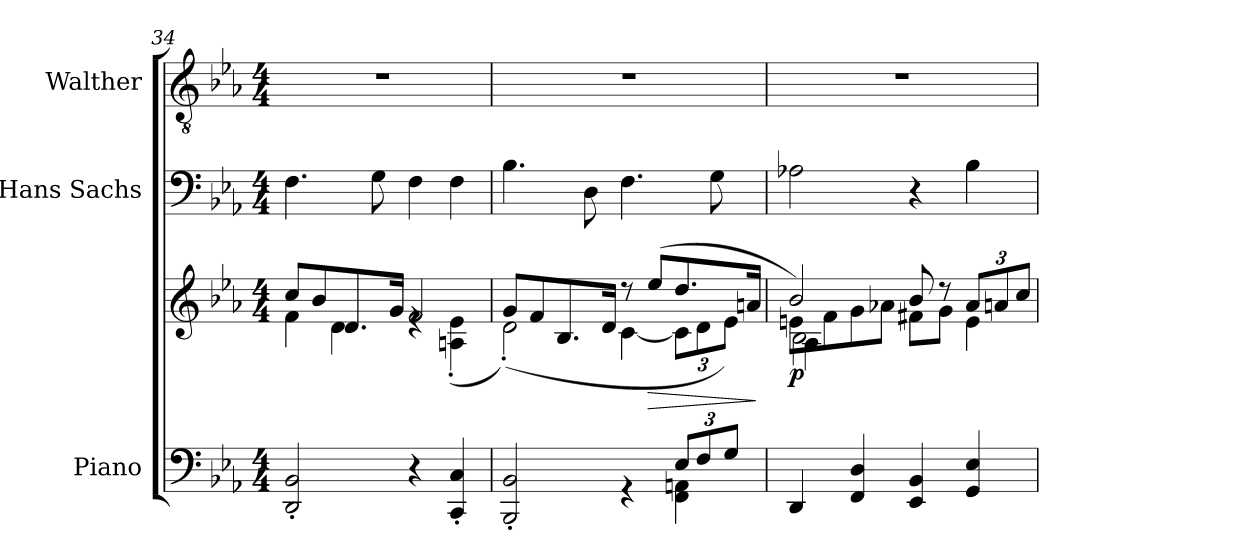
**kern	**kern	**dynam	**kern	**kern
*part3	*part3	*part3	*part2	*part1
*staff4	*staff3	*staff3/4	*staff2	*staff1
*I"Piano	*	*	*I"Hans Sachs	*I"Walther
*I'Pno.	*	*	*I'H. S.	*I'W.
*clefF4	*clefG2	*	*clefF4	*clefGv2
*k[b-e-a-]	*k[b-e-a-]	*	*k[b-e-a-]	*k[b-e-a-]
*M4/4	*M4/4	*	*M4/4	*M4/4
=34	=34	=34	=34	=34
*	*^	*	*	*
2DD/' 2BB-/'	8cc/L	4f\	.	4.F\	1r
.	8b-/	.	.	.	.
.	8.d/	4d\	.	.	.
.	.	.	.	8G\	.
.	16g/Jk	.	.	.	.
4r	2f/	4re	.	4F\	.
4CC/' 4C/'	.	(<4An\' 4e-\'	.	4F\	.
!!LO:LB:g=z
=35	=35	=35	=35	=35	=35
*^	*	*	*	*	*
2BBB-/' 2BB-/'	2.ryy	8g/L	(<2d'\)	.	4.B-\	1r
.	.	8f/	.	.	.	.
.	.	8.B-/	.	.	.	.
.	.	.	.	.	8D\	.
.	.	16d/Jk	.	.	.	.
4rGG	.	8r	[4c\	.	4.F\	.
!	!	!	!	!LO:HP:b	!	!
.	.	(>8ee-/L	.	>	.	.
*Xbrackettup	*	*	*Xbrackettup	*	*	*
12E-/L	4FF\ 4AAn\	8.dd/	12c\L]	.	.	.
12F/	.	.	12d\	.	.	.
.	.	.	.	.	8G\	.
12G/J	.	.	12e-\J)	.	.	.
.	.	16an/Jk	.	.	.	.
*v	*v	*	*	*	*	*
*	*v	*v	*	*	*
.	.	]	.	.
=36	=36	=36	=36	=36
*	*^	*	*	*
*	*	*^	*	*	*
*	*	*	*^	*	*	*
!	!	!	!	!	!LO:DY:b	!	!
4DD/	2b-/)	(>8en\L	2B-\	4A-\	p	2A-X\	1r
.	.	8f\	.	.	.	.	.
4FF/ 4D/	.	8g\	.	2.ryy	.	.	.
.	.	8a-X\J	.	.	.	.	.
4EE-/ 4BB-/	8b-/	8f#X\L	2ryy	.	.	4r	.
.	8r	8g\J	.	.	.	.	.
4GG/ 4E-/)	12a-/L	4e\	.	.	.	4B-\	.
.	12an/	.	.	.	.	.	.
.	(12cc/J	.	.	.	.	.	.
*	*v	*v	*v	*v	*	*	*
=	=	=	=	=
*-	*-	*-	*-	*-
